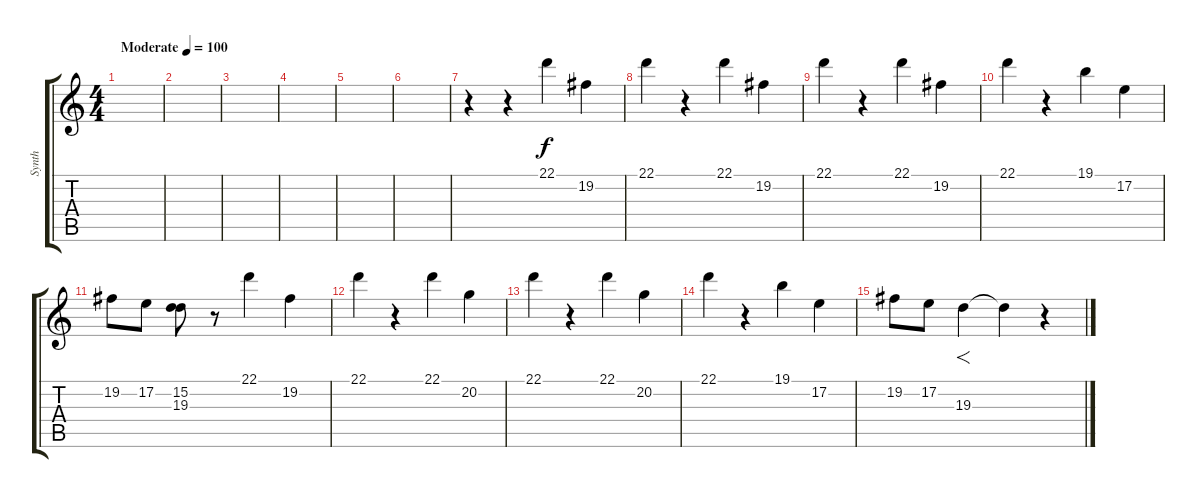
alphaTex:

\track ("Synth" "Synth") {instrument lead2sawtooth}
\staff {score tabs}
\tuning (E4 B3 G3 D3 A2 E2) {hide}
\ts (4 4)
\tempo (100 "Moderate")
\clef g2
\ks c
|
|
|
|
|
|
r.4 r.4 22.1.4 19.2.4 |
22.1.4 r.4 22.1.4 19.2.4 |
22.1.4 r.4 22.1.4 19.2.4 |
22.1.4 r.4 19.1.4 17.2.4 |
19.2.8 17.2.8 (15.2 19.3).8 r.8 22.1.4 19.2.4 |
22.1.4 r.4 22.1.4 20.2.4 |
22.1.4 r.4 22.1.4 20.2.4 |
22.1.4 r.4 19.1.4 17.2.4 |
19.2.8 17.2.8 19.3.4{f} 19.3{t}.4 r.4
